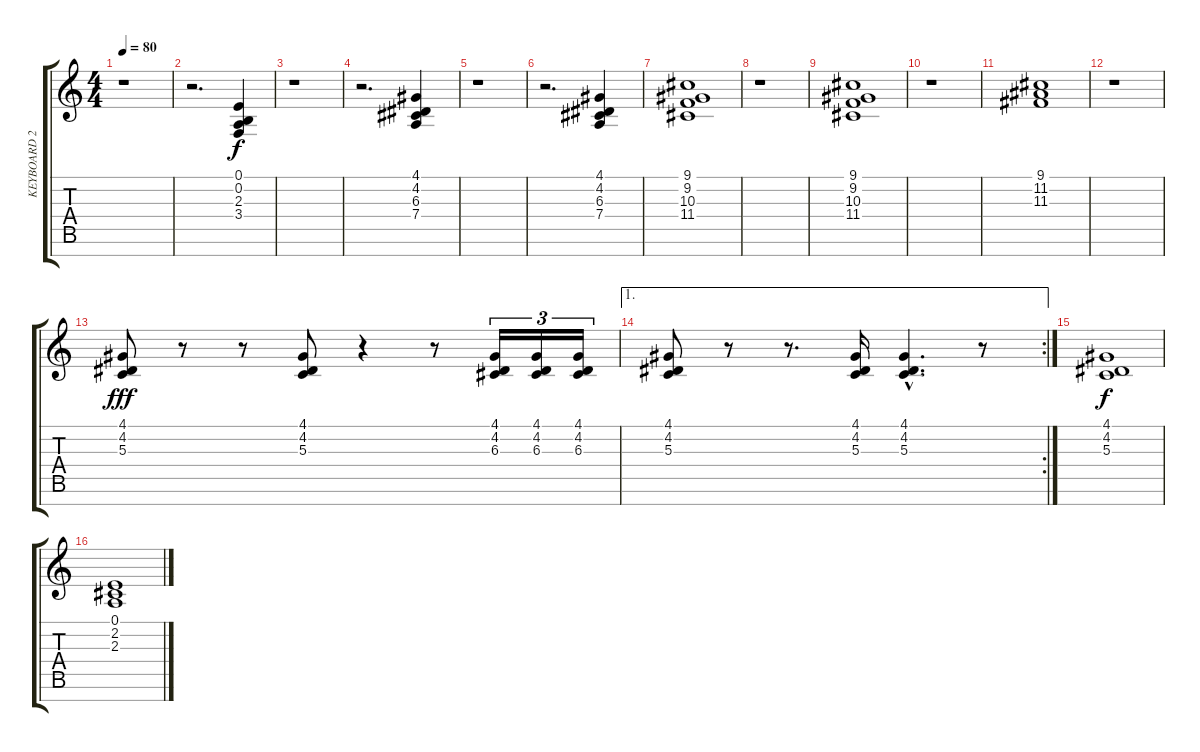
\track ("KEYBOARD 2" "KEYBOARD 2") {instrument stringensemble2}
\staff {score tabs}
\tuning (E4 B3 G3 D3 A2 E2 B1) {hide}
\ts (4 4)
\tempo 80
\clef g2
\ks c
r.1{dy f} |
r.2{d} (0.1 0.2 2.3 3.4).4 |
r.1 |
r.2{d} (4.1 4.2 6.3 7.4).4 |
r.1 |
r.2{d} (4.1 4.2 6.3 7.4).4 |
(9.1 9.2 10.3 11.4).1 |
r.1 |
(9.1 9.2 10.3 11.4).1 |
r.1 |
(9.1 11.2 11.3).1 |
r.1 |
(4.1 4.2 5.3).8{dy fff} r.8 r.8 (4.1 4.2 5.3).8 r.4 r.8 (4.1 4.2 6.3).16{tu (3 2)} (4.1 4.2 6.3).16{tu (3 2)} (4.1 4.2 6.3).16{tu (3 2)} |
\ae 1
\rc 2
(4.1 4.2 5.3).8 r.8 r.8{d} (4.1 4.2 5.3).16 (4.1{hac} 4.2{hac} 5.3{hac}).4{d} r.8 |
(4.1 4.2 5.3).1{dy f} |
(0.1 2.2 2.3).1
